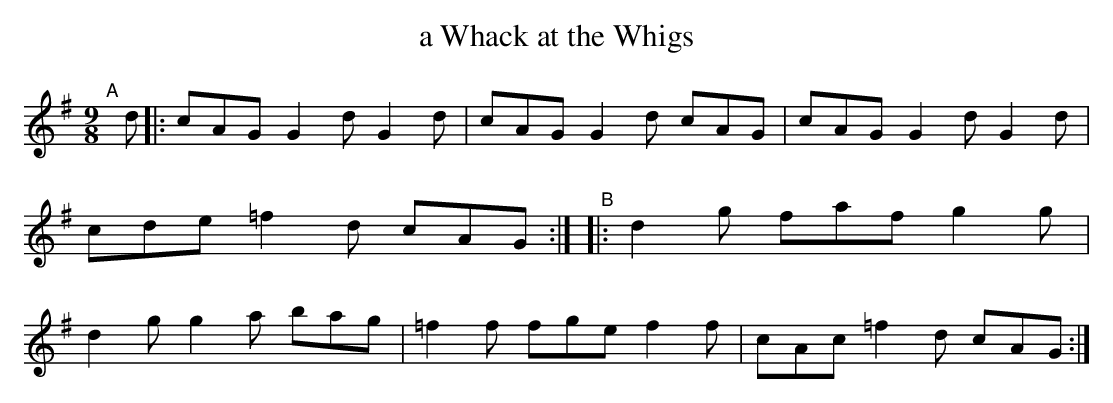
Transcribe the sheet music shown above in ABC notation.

X:1
T: a Whack at the Whigs
M: 9/8
L: 1/8
K: G
"^A"[|] d \
|: cAG G2d G2d | cAG G2d cAG \
|  cAG G2d G2d | cde =f2d cAG :|\
"^B"\
|: d2g faf g2g | d2g g2a bag \
| =f2f fge f2f | cAc =f2d cAG :|
